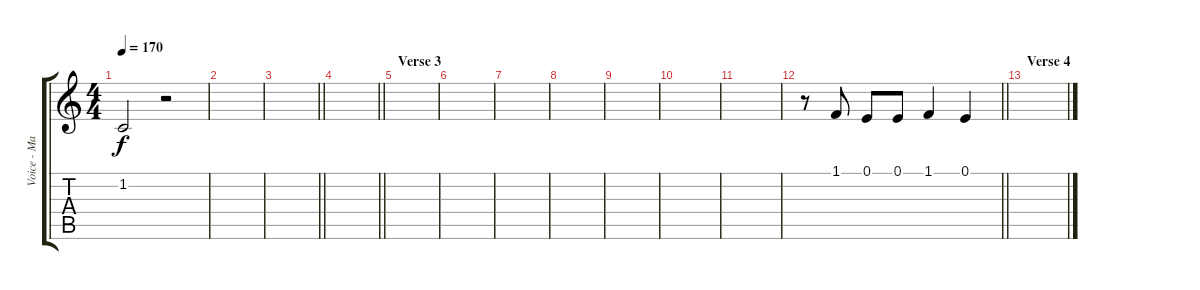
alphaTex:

\track ("Voice - Matt'" "Voice - Ma") {instrument synthvoice}
\staff {score tabs}
\tuning (E4 B3 G3 D3 A2 E2) {hide}
\ts (4 4)
\tempo 170
\clef g2
\ks c
1.2.2{dy f} r.2 |
|
\barLineRight lightlight
|
\barLineRight lightlight
|
\section ("" "Verse 3")
|
|
|
|
|
|
|
\barLineRight lightlight
r.8 1.1.8 0.1.8 0.1.8 1.1.4 0.1.4 |
\section ("" "Verse 4")
